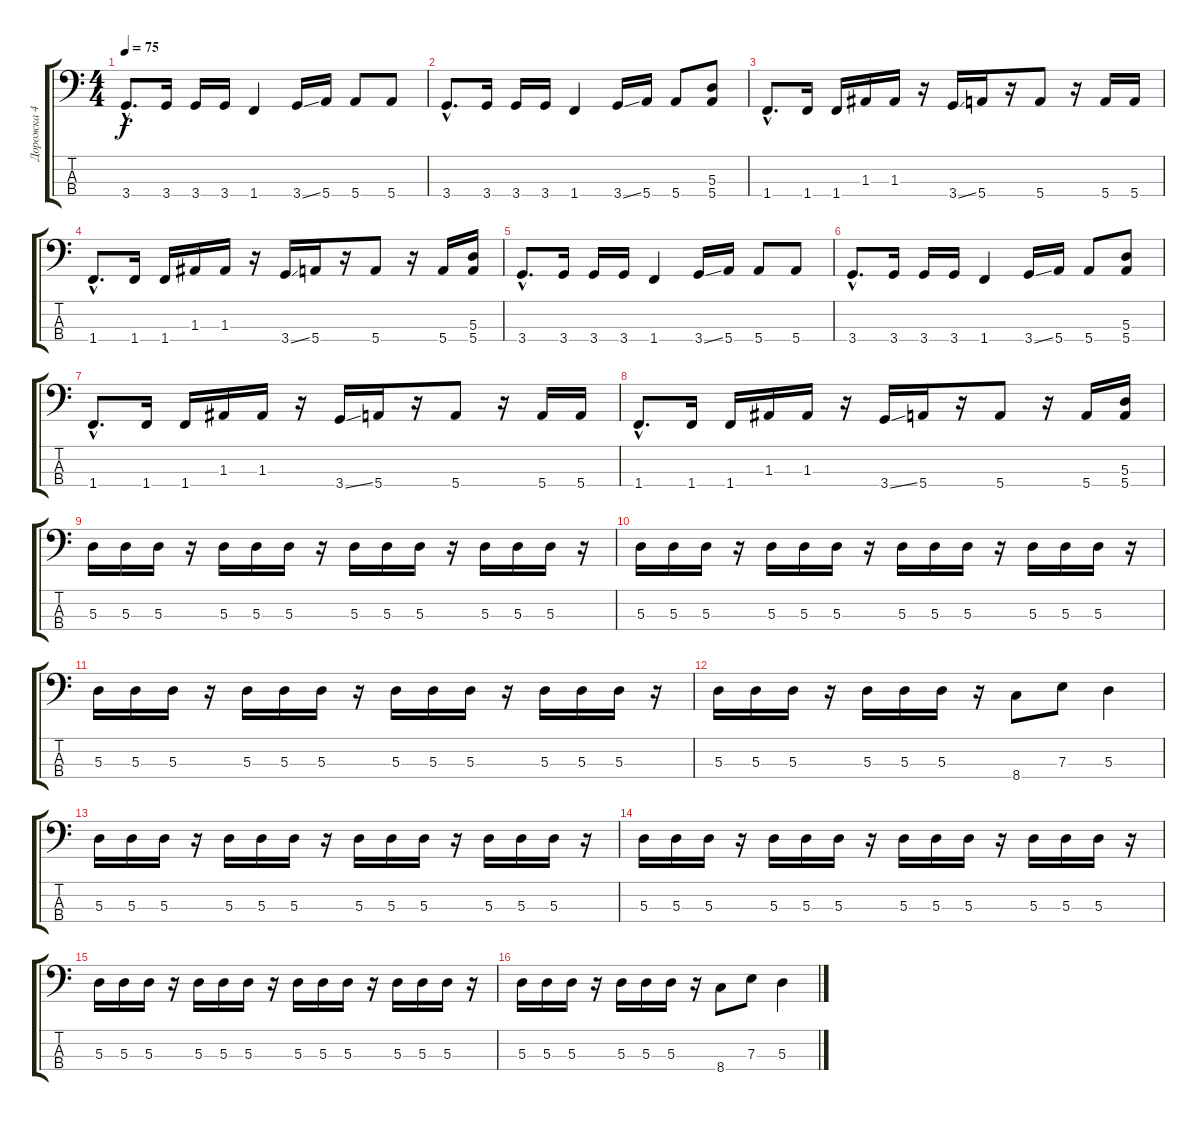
\track ("Дорожка 4" "Дорожка 4") {instrument synthbass1}
\staff {score tabs}
\tuning (G2 D2 A1 E1) {hide}
\ts (4 4)
\tempo 75
\clef f4
\ks c
3.4{hac}.8{d dy f} 3.4.16 3.4.16 3.4.16 1.4.4 3.4{ss}.16 5.4.16 5.4.8 5.4.8 |
3.4{hac}.8{d} 3.4.16 3.4.16 3.4.16 1.4.4 3.4{ss}.16 5.4.16 5.4.8 (5.3 5.4).8 |
1.4{hac}.8{d} 1.4.16 1.4.16 1.3.16 1.3.16 r.16 3.4{ss}.16 5.4.16 r.16 5.4.8 r.16 5.4.16 5.4.16 |
1.4{hac}.8{d} 1.4.16 1.4.16 1.3.16 1.3.16 r.16 3.4{ss}.16 5.4.16 r.16 5.4.8 r.16 5.4.16 (5.3 5.4).16 |
3.4{hac}.8{d} 3.4.16 3.4.16 3.4.16 1.4.4 3.4{ss}.16 5.4.16 5.4.8 5.4.8 |
3.4{hac}.8{d} 3.4.16 3.4.16 3.4.16 1.4.4 3.4{ss}.16 5.4.16 5.4.8 (5.3 5.4).8 |
1.4{hac}.8{d} 1.4.16 1.4.16 1.3.16 1.3.16 r.16 3.4{ss}.16 5.4.16 r.16 5.4.8 r.16 5.4.16 5.4.16 |
1.4{hac}.8{d} 1.4.16 1.4.16 1.3.16 1.3.16 r.16 3.4{ss}.16 5.4.16 r.16 5.4.8 r.16 5.4.16 (5.3 5.4).16 |
5.3.16 5.3.16 5.3.16 r.16 5.3.16 5.3.16 5.3.16 r.16 5.3.16 5.3.16 5.3.16 r.16 5.3.16 5.3.16 5.3.16 r.16 |
5.3.16 5.3.16 5.3.16 r.16 5.3.16 5.3.16 5.3.16 r.16 5.3.16 5.3.16 5.3.16 r.16 5.3.16 5.3.16 5.3.16 r.16 |
5.3.16 5.3.16 5.3.16 r.16 5.3.16 5.3.16 5.3.16 r.16 5.3.16 5.3.16 5.3.16 r.16 5.3.16 5.3.16 5.3.16 r.16 |
5.3.16 5.3.16 5.3.16 r.16 5.3.16 5.3.16 5.3.16 r.16 8.4.8 7.3.8 5.3.4 |
5.3.16 5.3.16 5.3.16 r.16 5.3.16 5.3.16 5.3.16 r.16 5.3.16 5.3.16 5.3.16 r.16 5.3.16 5.3.16 5.3.16 r.16 |
5.3.16 5.3.16 5.3.16 r.16 5.3.16 5.3.16 5.3.16 r.16 5.3.16 5.3.16 5.3.16 r.16 5.3.16 5.3.16 5.3.16 r.16 |
5.3.16 5.3.16 5.3.16 r.16 5.3.16 5.3.16 5.3.16 r.16 5.3.16 5.3.16 5.3.16 r.16 5.3.16 5.3.16 5.3.16 r.16 |
5.3.16 5.3.16 5.3.16 r.16 5.3.16 5.3.16 5.3.16 r.16 8.4.8 7.3.8 5.3.4
